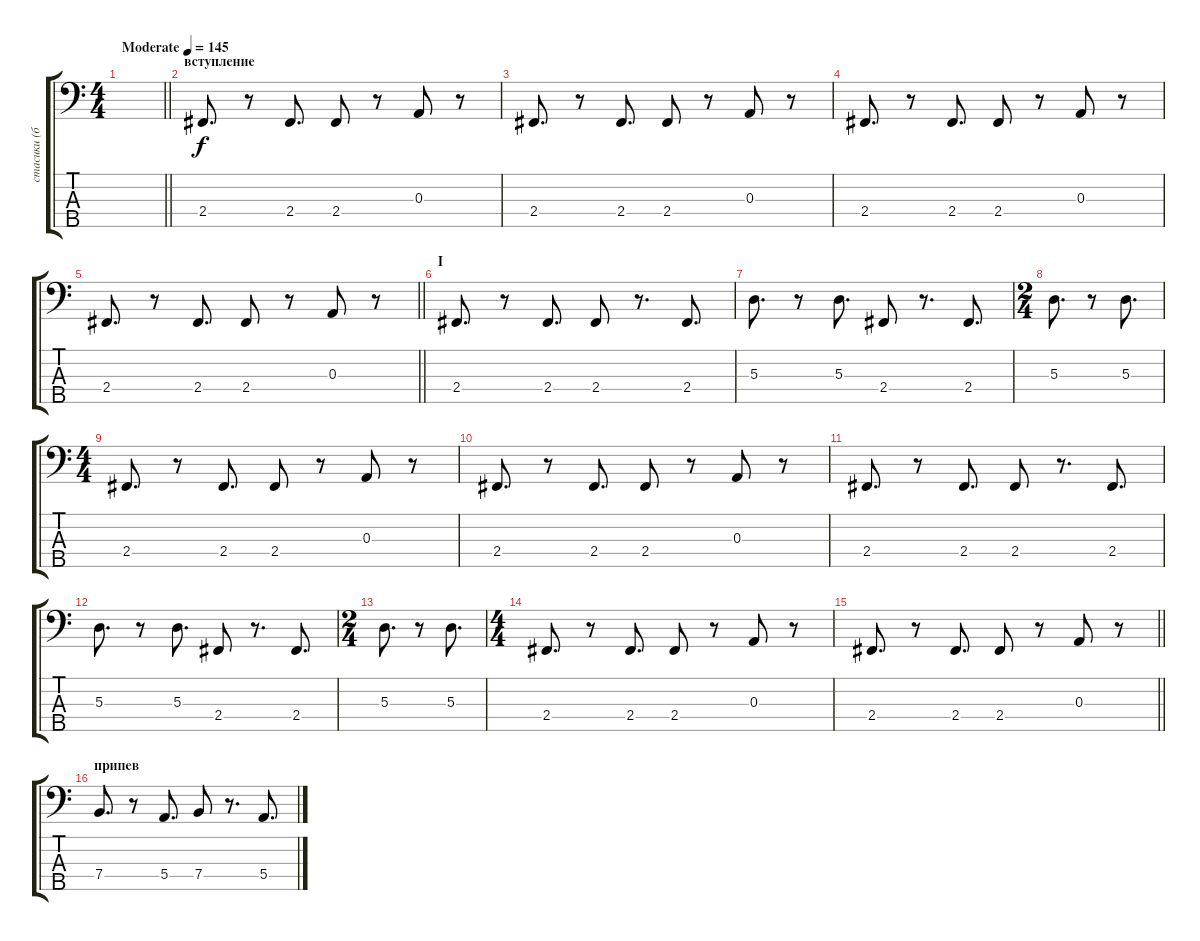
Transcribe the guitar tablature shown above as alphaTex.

\track ("стасики (бас)" "стасики (б") {instrument electricbassfinger}
\staff {score tabs}
\tuning (G2 D2 A1 E1 B0) {hide}
\ts (4 4)
\tempo (145 "Moderate")
\clef f4
\barLineRight lightlight
\ks c
|
\section ("" "вступление")
2.4.8{d} r.8 2.4.8{d} 2.4.8 r.8 0.3.8 r.8 |
2.4.8{d} r.8 2.4.8{d} 2.4.8 r.8 0.3.8 r.8 |
2.4.8{d} r.8 2.4.8{d} 2.4.8 r.8 0.3.8 r.8 |
\barLineRight lightlight
2.4.8{d} r.8 2.4.8{d} 2.4.8 r.8 0.3.8 r.8 |
\section ("" "I")
2.4.8{d} r.8 2.4.8{d} 2.4.8 r.8{d} 2.4.8{d} |
5.3.8{d} r.8 5.3.8{d} 2.4.8 r.8{d} 2.4.8{d} |
\ts (2 4)
5.3.8{d} r.8 5.3.8{d} |
\ts (4 4)
2.4.8{d} r.8 2.4.8{d} 2.4.8 r.8 0.3.8 r.8 |
2.4.8{d} r.8 2.4.8{d} 2.4.8 r.8 0.3.8 r.8 |
2.4.8{d} r.8 2.4.8{d} 2.4.8 r.8{d} 2.4.8{d} |
5.3.8{d} r.8 5.3.8{d} 2.4.8 r.8{d} 2.4.8{d} |
\ts (2 4)
5.3.8{d} r.8 5.3.8{d} |
\ts (4 4)
2.4.8{d} r.8 2.4.8{d} 2.4.8 r.8 0.3.8 r.8 |
\barLineRight lightlight
2.4.8{d} r.8 2.4.8{d} 2.4.8 r.8 0.3.8 r.8 |
\section ("" "припев")
7.4.8{d} r.8 5.4.8{d} 7.4.8 r.8{d} 5.4.8{d}
